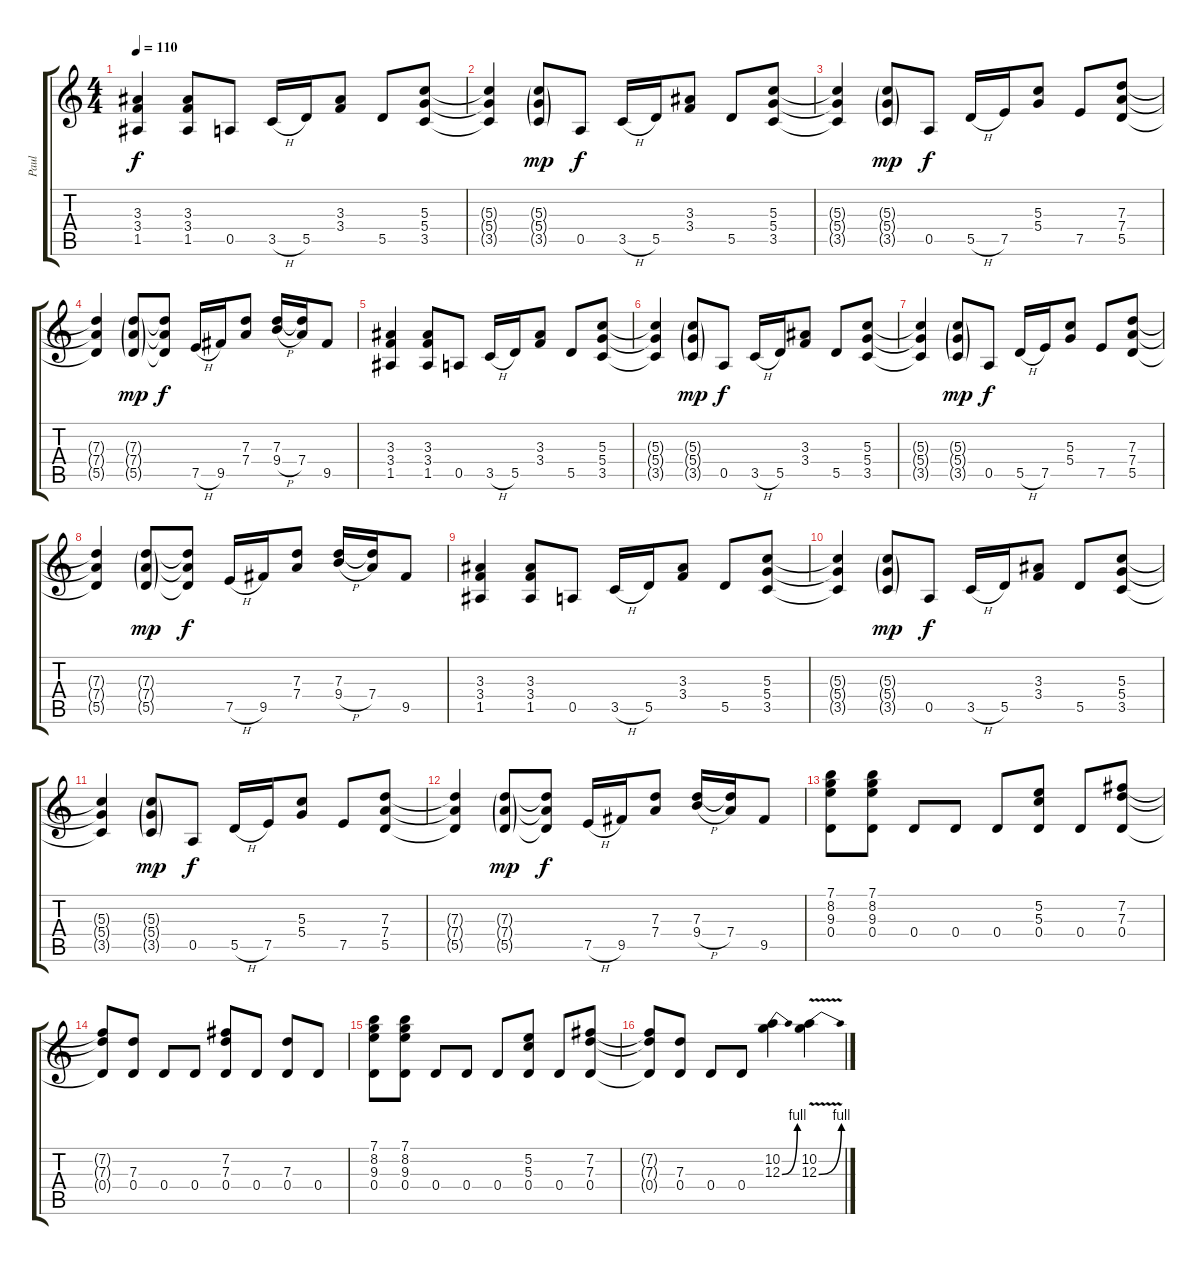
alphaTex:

\track ("Paul" "Paul") {instrument acousticguitarsteel}
\staff {score tabs}
\tuning (E4 B3 G3 D3 A2 E2) {hide}
\ts (4 4)
\tempo 110
\clef g2
\ks c
(3.3 3.4 1.5).4{dy f} (3.3 3.4 1.5).8 0.5.8 3.5{h}.16 5.5.16 (3.3 3.4).8 5.5.8 (5.3 5.4 3.5).8 |
(5.3{t} 5.4{t} 3.5{t}).4 (5.3{g} 5.4{g} 3.5{g}).8{dy mp} 0.5.8{dy f} 3.5{h}.16 5.5.16 (3.3 3.4).8 5.5.8 (5.3 5.4 3.5).8 |
(5.3{t} 5.4{t} 3.5{t}).4 (5.3{g} 5.4{g} 3.5{g}).8{dy mp} 0.5.8{dy f} 5.5{h}.16 7.5.16 (5.3 5.4).8 7.5.8 (7.3 7.4 5.5).8 |
(7.3{t} 7.4{t} 5.5{t}).4 (7.3{g} 7.4{g} 5.5{g}).8{dy mp} (7.3{t} 7.4{t} 5.5{t}).8{dy f} 7.5{h}.16 9.5.16 (7.3 7.4).8 (7.3 9.4{h}).16 (7.3{t} 7.4).16 9.5.8 |
(3.3 3.4 1.5).4 (3.3 3.4 1.5).8 0.5.8 3.5{h}.16 5.5.16 (3.3 3.4).8 5.5.8 (5.3 5.4 3.5).8 |
(5.3{t} 5.4{t} 3.5{t}).4 (5.3{g} 5.4{g} 3.5{g}).8{dy mp} 0.5.8{dy f} 3.5{h}.16 5.5.16 (3.3 3.4).8 5.5.8 (5.3 5.4 3.5).8 |
(5.3{t} 5.4{t} 3.5{t}).4 (5.3{g} 5.4{g} 3.5{g}).8{dy mp} 0.5.8{dy f} 5.5{h}.16 7.5.16 (5.3 5.4).8 7.5.8 (7.3 7.4 5.5).8 |
(7.3{t} 7.4{t} 5.5{t}).4 (7.3{g} 7.4{g} 5.5{g}).8{dy mp} (7.3{t} 7.4{t} 5.5{t}).8{dy f} 7.5{h}.16 9.5.16 (7.3 7.4).8 (7.3 9.4{h}).16 (7.3{t} 7.4).16 9.5.8 |
(3.3 3.4 1.5).4 (3.3 3.4 1.5).8 0.5.8 3.5{h}.16 5.5.16 (3.3 3.4).8 5.5.8 (5.3 5.4 3.5).8 |
(5.3{t} 5.4{t} 3.5{t}).4 (5.3{g} 5.4{g} 3.5{g}).8{dy mp} 0.5.8{dy f} 3.5{h}.16 5.5.16 (3.3 3.4).8 5.5.8 (5.3 5.4 3.5).8 |
(5.3{t} 5.4{t} 3.5{t}).4 (5.3{g} 5.4{g} 3.5{g}).8{dy mp} 0.5.8{dy f} 5.5{h}.16 7.5.16 (5.3 5.4).8 7.5.8 (7.3 7.4 5.5).8 |
(7.3{t} 7.4{t} 5.5{t}).4 (7.3{g} 7.4{g} 5.5{g}).8{dy mp} (7.3{t} 7.4{t} 5.5{t}).8{dy f} 7.5{h}.16 9.5.16 (7.3 7.4).8 (7.3 9.4{h}).16 (7.3{t} 7.4).16 9.5.8 |
(7.1 8.2 9.3 0.4).8 (7.1 8.2 9.3 0.4).8 0.4.8 0.4.8 0.4.8 (5.2 5.3 0.4).8 0.4.8 (7.2 7.3 0.4).8 |
(7.2{t} 7.3{t} 0.4{t}).8 (7.3 0.4).8 0.4.8 0.4.8 (7.2 7.3 0.4).8 0.4.8 (7.3 0.4).8 0.4.8 |
(7.1 8.2 9.3 0.4).8 (7.1 8.2 9.3 0.4).8 0.4.8 0.4.8 0.4.8 (5.2 5.3 0.4).8 0.4.8 (7.2 7.3 0.4).8 |
(7.2{t} 7.3{t} 0.4{t}).8 (7.3 0.4).8 0.4.8 0.4.8 (10.2 12.3{be (bend 0 0 60 4)}).4 (10.2 12.3{be (bend 0 0 60 4) v}).4
